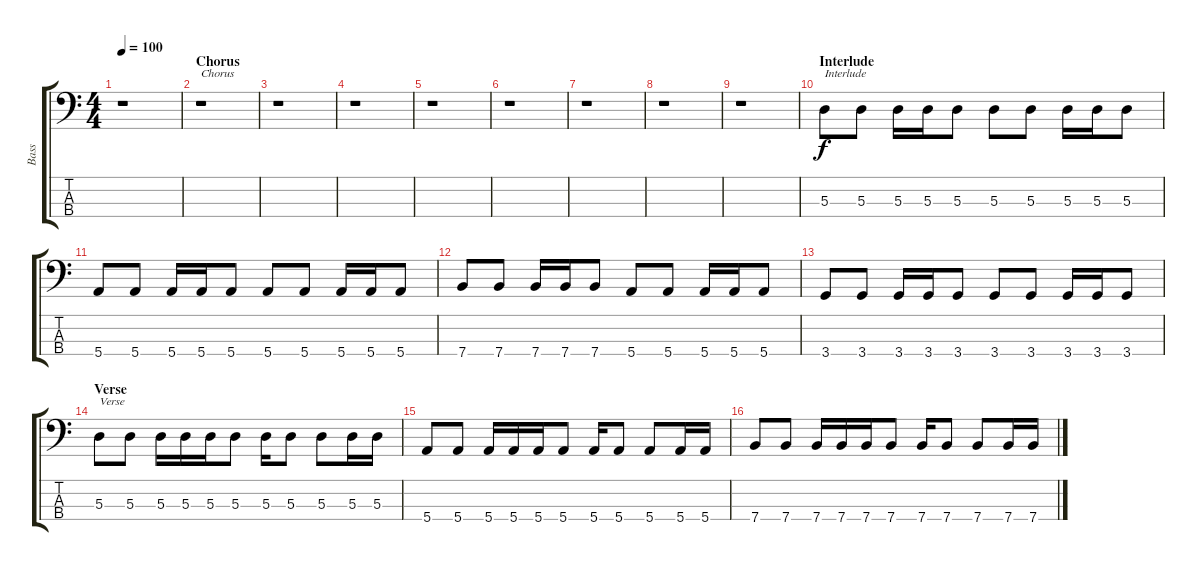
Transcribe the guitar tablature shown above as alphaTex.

\track ("Bass" "Bass") {instrument electricbassfinger}
\staff {score tabs}
\tuning (G2 D2 A1 E1) {hide}
\ts (4 4)
\tempo 100
\clef f4
\ks c
r.1{dy f} |
\section ("" "Chorus")
r.1{txt "Chorus"} |
r.1 |
r.1 |
r.1 |
r.1 |
r.1 |
r.1 |
r.1 |
\section ("" "Interlude")
5.3.8{txt "Interlude"} 5.3.8 5.3.16 5.3.16 5.3.8 5.3.8 5.3.8 5.3.16 5.3.16 5.3.8 |
5.4.8 5.4.8 5.4.16 5.4.16 5.4.8 5.4.8 5.4.8 5.4.16 5.4.16 5.4.8 |
7.4.8 7.4.8 7.4.16 7.4.16 7.4.8 5.4.8 5.4.8 5.4.16 5.4.16 5.4.8 |
3.4.8 3.4.8 3.4.16 3.4.16 3.4.8 3.4.8 3.4.8 3.4.16 3.4.16 3.4.8 |
\section ("" "Verse")
5.3.8{txt "Verse"} 5.3.8 5.3.16 5.3.16 5.3.16 5.3.8 5.3.16 5.3.8 5.3.8 5.3.16 5.3.16 |
5.4.8 5.4.8 5.4.16 5.4.16 5.4.16 5.4.8 5.4.16 5.4.8 5.4.8 5.4.16 5.4.16 |
7.4.8 7.4.8 7.4.16 7.4.16 7.4.16 7.4.8 7.4.16 7.4.8 7.4.8 7.4.16 7.4.16
